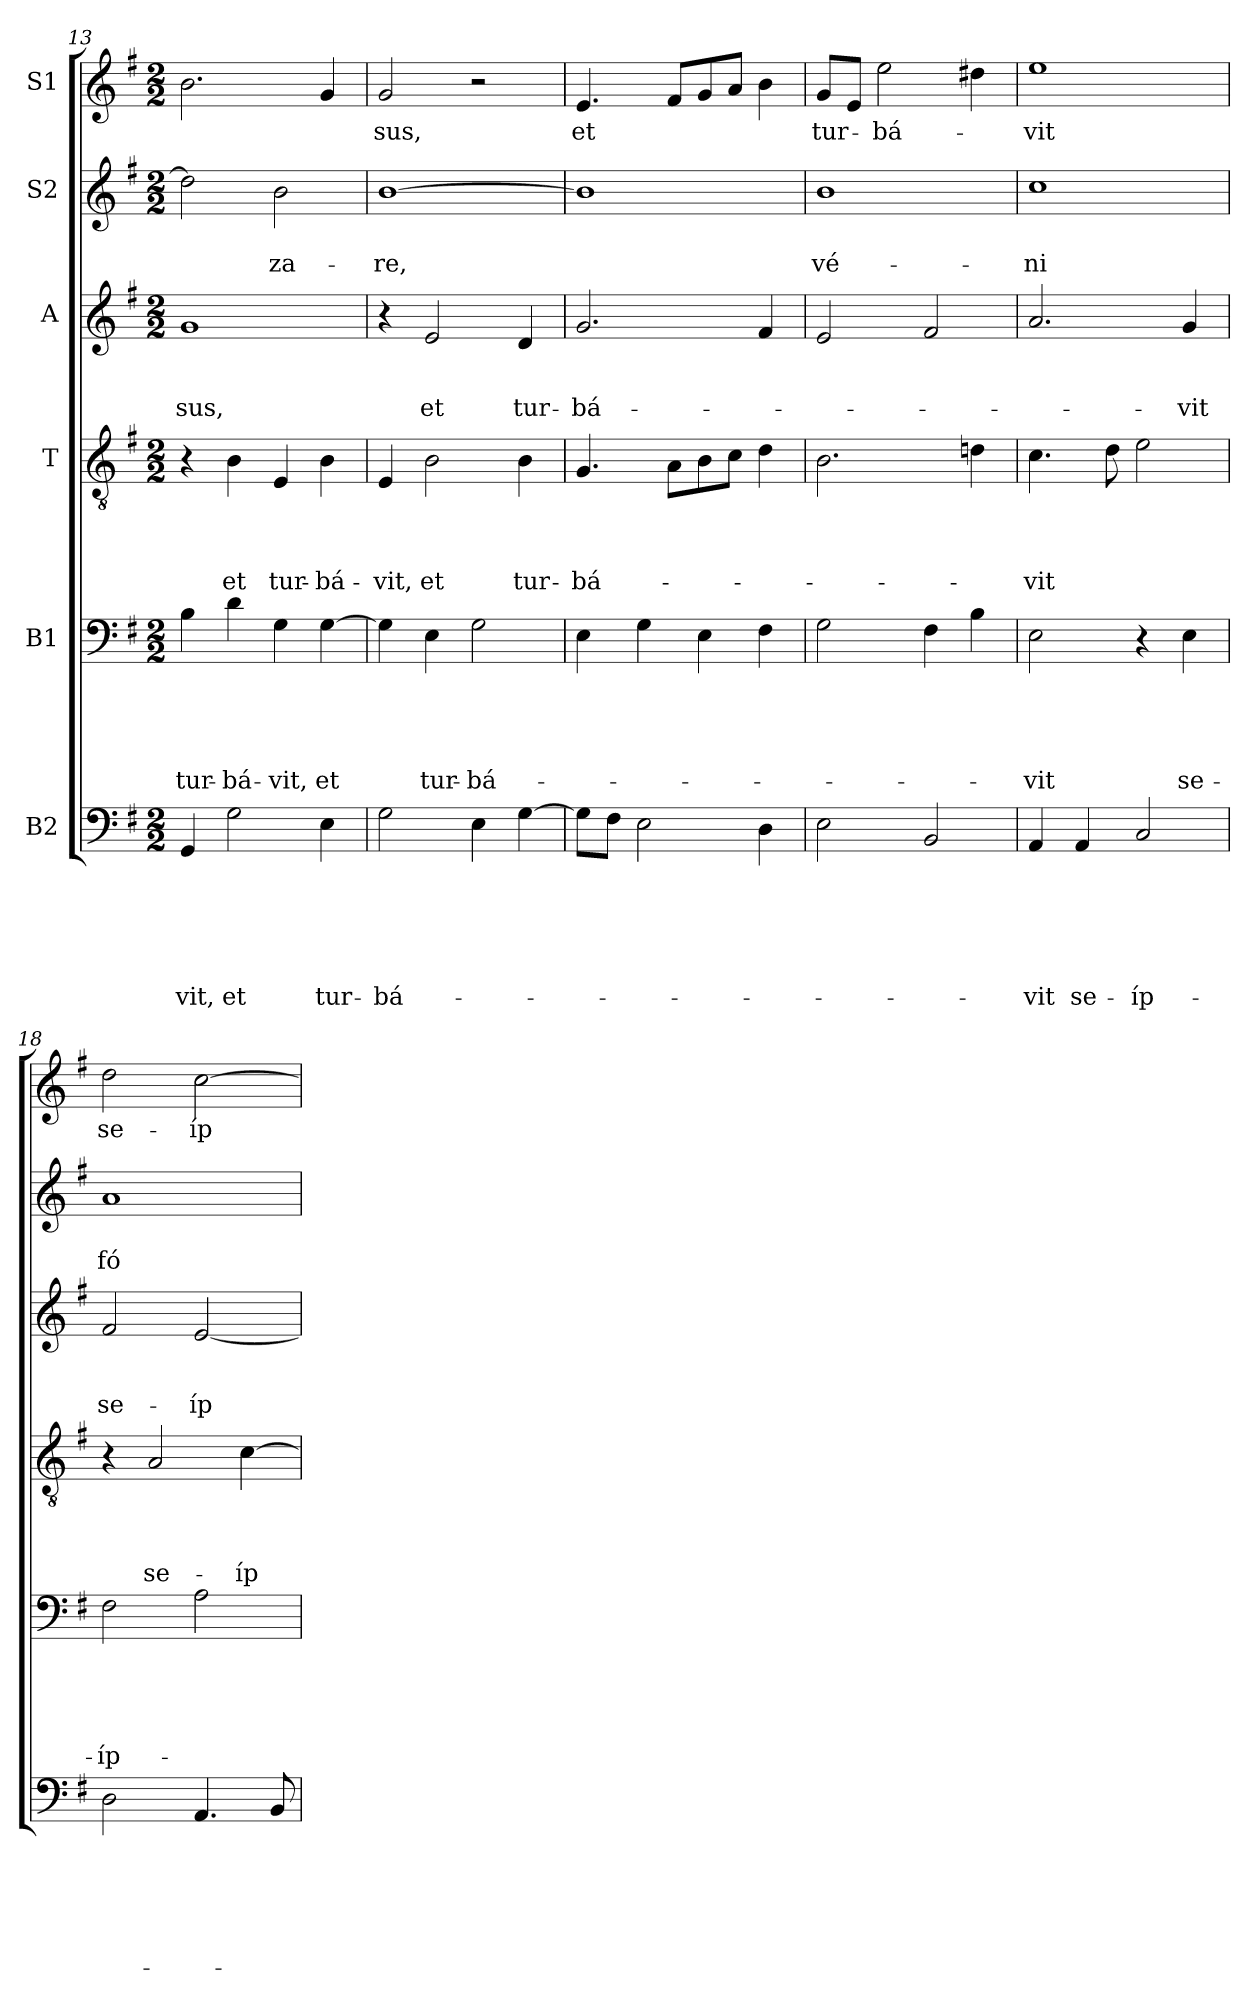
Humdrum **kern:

**kern	**text	**text	**text	**text	**text	**text	**kern	**text	**text	**text	**text	**text	**kern	**text	**text	**text	**text	**kern	**text	**text	**text	**kern	**text	**text	**kern	**text
*part6	*part6	*part6	*part6	*part6	*part6	*part6	*part5	*part5	*part5	*part5	*part5	*part5	*part4	*part4	*part4	*part4	*part4	*part3	*part3	*part3	*part3	*part2	*part2	*part2	*part1	*part1
*staff6	*staff6	*staff6	*staff6	*staff6	*staff6	*staff6	*staff5	*staff5	*staff5	*staff5	*staff5	*staff5	*staff4	*staff4	*staff4	*staff4	*staff4	*staff3	*staff3	*staff3	*staff3	*staff2	*staff2	*staff2	*staff1	*staff1
*I"B2	*	*	*	*	*	*	*I"B1	*	*	*	*	*	*I"T	*	*	*	*	*I"A	*	*	*	*I"S2	*	*	*I"S1	*
*clefF4	*	*	*	*	*	*	*clefF4	*	*	*	*	*	*clefGv2	*	*	*	*	*clefG2	*	*	*	*clefG2	*	*	*clefG2	*
*k[f#]	*	*	*	*	*	*	*k[f#]	*	*	*	*	*	*k[f#]	*	*	*	*	*k[f#]	*	*	*	*k[f#]	*	*	*k[f#]	*
*G:	*	*	*	*	*	*	*G:	*	*	*	*	*	*G:	*	*	*	*	*G:	*	*	*	*G:	*	*	*G:	*
*M2/2	*	*	*	*	*	*	*M2/2	*	*	*	*	*	*M2/2	*	*	*	*	*M2/2	*	*	*	*M2/2	*	*	*M2/2	*
=13	=13	=13	=13	=13	=13	=13	=13	=13	=13	=13	=13	=13	=13	=13	=13	=13	=13	=13	=13	=13	=13	=13	=13	=13	=13	=13
!	!	!	!	!	!	!LO:LY:b	!	!	!	!	!	!LO:LY:b	!	!	!	!	!	!	!	!	!LO:LY:b	!	!	!	!	!
4GG/	.	.	.	.	.	-vit,	4B\	.	.	.	.	tur-	4r	.	.	.	.	1g	.	.	-sus,	2dd\]	.	.	2.b\	.
!	!	!	!	!	!	!LO:LY:b	!	!	!	!	!	!LO:LY:b	!	!	!	!	!LO:LY:b	!	!	!	!	!	!	!	!	!
2G\	.	.	.	.	.	et	4d\	.	.	.	.	-bá-	4B\	.	.	.	et	.	.	.	.	.	.	.	.	.
!	!	!	!	!	!	!	!	!	!	!	!	!LO:LY:b	!	!	!	!	!LO:LY:b	!	!	!	!	!	!	!LO:LY:b	!	!
.	.	.	.	.	.	.	4G\	.	.	.	.	-vit,	4E/	.	.	.	tur-	.	.	.	.	2b\	.	-za-	.	.
!	!	!	!	!	!	!LO:LY:b	!	!	!	!	!	!LO:LY:b	!	!	!	!	!LO:LY:b	!	!	!	!	!	!	!	!	!
4E\	.	.	.	.	.	tur-	[4G\	.	.	.	.	et	4B\	.	.	.	-bá-	.	.	.	.	.	.	.	4g/	.
=14	=14	=14	=14	=14	=14	=14	=14	=14	=14	=14	=14	=14	=14	=14	=14	=14	=14	=14	=14	=14	=14	=14	=14	=14	=14	=14
!	!	!	!	!	!	!LO:LY:b	!	!	!	!	!	!	!	!	!	!	!LO:LY:b	!	!	!	!	!	!	!LO:LY:b	!	!LO:LY:b
2G\	.	.	.	.	.	-bá-	4G\]	.	.	.	.	.	4E/	.	.	.	-vit,	4r	.	.	.	[1b	.	-re,	2g/	-sus,
!	!	!	!	!	!	!	!	!	!	!	!	!LO:LY:b	!	!	!	!	!LO:LY:b	!	!	!	!LO:LY:b	!	!	!	!	!
.	.	.	.	.	.	.	4E\	.	.	.	.	tur-	2B\	.	.	.	et	2e/	.	.	et	.	.	.	.	.
!	!	!	!	!	!	!	!	!	!	!	!	!LO:LY:b	!	!	!	!	!	!	!	!	!	!	!	!	!	!
4E\	.	.	.	.	.	.	2G\	.	.	.	.	-bá-	.	.	.	.	.	.	.	.	.	.	.	.	2r	.
!	!	!	!	!	!	!	!	!	!	!	!	!	!	!	!	!	!LO:LY:b	!	!	!	!LO:LY:b	!	!	!	!	!
[4G\	.	.	.	.	.	.	.	.	.	.	.	.	4B\	.	.	.	tur-	4d/	.	.	tur-	.	.	.	.	.
=15	=15	=15	=15	=15	=15	=15	=15	=15	=15	=15	=15	=15	=15	=15	=15	=15	=15	=15	=15	=15	=15	=15	=15	=15	=15	=15
!	!	!	!	!	!	!	!	!	!	!	!	!	!	!	!	!	!LO:LY:b	!	!	!	!LO:LY:b	!	!	!	!	!LO:LY:b
8G\L]	.	.	.	.	.	.	4E\	.	.	.	.	.	4.G/	.	.	.	-bá-	2.g/	.	.	-bá-	1b]	.	.	4.e/	et
8F#i\J	.	.	.	.	.	.	.	.	.	.	.	.	.	.	.	.	.	.	.	.	.	.	.	.	.	.
2E\	.	.	.	.	.	.	4G\	.	.	.	.	.	.	.	.	.	.	.	.	.	.	.	.	.	.	.
.	.	.	.	.	.	.	.	.	.	.	.	.	8A\L	.	.	.	.	.	.	.	.	.	.	.	8f#/L	.
.	.	.	.	.	.	.	4E\	.	.	.	.	.	8B\	.	.	.	.	.	.	.	.	.	.	.	8g/	.
.	.	.	.	.	.	.	.	.	.	.	.	.	8c\J	.	.	.	.	.	.	.	.	.	.	.	8a/J	.
4D\	.	.	.	.	.	.	4F#\	.	.	.	.	.	4d\	.	.	.	.	4f#/	.	.	.	.	.	.	4b\	.
=16	=16	=16	=16	=16	=16	=16	=16	=16	=16	=16	=16	=16	=16	=16	=16	=16	=16	=16	=16	=16	=16	=16	=16	=16	=16	=16
!	!	!	!	!	!	!	!	!	!	!	!	!	!	!	!	!	!	!	!	!	!	!	!	!LO:LY:b	!	!LO:LY:b
2E\	.	.	.	.	.	.	2G\	.	.	.	.	.	2.B\	.	.	.	.	2e/	.	.	.	1b	.	vé-	8g/L	tur-
.	.	.	.	.	.	.	.	.	.	.	.	.	.	.	.	.	.	.	.	.	.	.	.	.	8e/J	.
!	!	!	!	!	!	!	!	!	!	!	!	!	!	!	!	!	!	!	!	!	!	!	!	!	!	!LO:LY:b
.	.	.	.	.	.	.	.	.	.	.	.	.	.	.	.	.	.	.	.	.	.	.	.	.	2ee\	-bá-
2BB/	.	.	.	.	.	.	4F#\	.	.	.	.	.	.	.	.	.	.	2f#/	.	.	.	.	.	.	.	.
.	.	.	.	.	.	.	4B\	.	.	.	.	.	4dni\	.	.	.	.	.	.	.	.	.	.	.	4dd#i\	.
=17	=17	=17	=17	=17	=17	=17	=17	=17	=17	=17	=17	=17	=17	=17	=17	=17	=17	=17	=17	=17	=17	=17	=17	=17	=17	=17
!	!	!	!	!	!	!LO:LY:b	!	!	!	!	!	!LO:LY:b	!	!	!	!	!LO:LY:b	!	!	!	!	!	!	!LO:LY:b	!	!LO:LY:b
4AA/	.	.	.	.	.	-vit	2E\	.	.	.	.	-vit	4.c\	.	.	.	-vit	2.a/	.	.	.	1cc	.	-ni	1ee	-vit
!	!	!	!	!	!	!LO:LY:b	!	!	!	!	!	!	!	!	!	!	!	!	!	!	!	!	!	!	!	!
4AA/	.	.	.	.	.	se-	.	.	.	.	.	.	.	.	.	.	.	.	.	.	.	.	.	.	.	.
.	.	.	.	.	.	.	.	.	.	.	.	.	8d\	.	.	.	.	.	.	.	.	.	.	.	.	.
!	!	!	!	!	!	!LO:LY:b	!	!	!	!	!	!	!	!	!	!	!	!	!	!	!	!	!	!	!	!
2C/	.	.	.	.	.	-íp-	4r	.	.	.	.	.	2e\	.	.	.	.	.	.	.	.	.	.	.	.	.
!	!	!	!	!	!	!	!	!	!	!	!	!LO:LY:b	!	!	!	!	!	!	!	!	!LO:LY:b	!	!	!	!	!
.	.	.	.	.	.	.	4E\	.	.	.	.	se-	.	.	.	.	.	4g/	.	.	-vit	.	.	.	.	.
!!LO:PB:g=z
=18	=18	=18	=18	=18	=18	=18	=18	=18	=18	=18	=18	=18	=18	=18	=18	=18	=18	=18	=18	=18	=18	=18	=18	=18	=18	=18
!	!	!	!	!	!	!	!	!	!	!	!	!LO:LY:b	!	!	!	!	!	!	!	!	!LO:LY:b	!	!	!LO:LY:b	!	!LO:LY:b
2D\	.	.	.	.	.	.	2F#\	.	.	.	.	-íp-	4r	.	.	.	.	2f#/	.	.	se-	1a	.	fó-	2dd\	se-
!	!	!	!	!	!	!	!	!	!	!	!	!	!	!	!	!	!LO:LY:b	!	!	!	!	!	!	!	!	!
.	.	.	.	.	.	.	.	.	.	.	.	.	2A/	.	.	.	se-	.	.	.	.	.	.	.	.	.
!	!	!	!	!	!	!	!	!	!	!	!	!	!	!	!	!	!	!	!	!	!LO:LY:b	!	!	!	!	!LO:LY:b
4.AA/	.	.	.	.	.	.	2A\	.	.	.	.	.	.	.	.	.	.	[2e/	.	.	-íp-	.	.	.	[2cc\	-íp-
!	!	!	!	!	!	!	!	!	!	!	!	!	!	!	!	!	!LO:LY:b	!	!	!	!	!	!	!	!	!
.	.	.	.	.	.	.	.	.	.	.	.	.	[4c\	.	.	.	-íp-	.	.	.	.	.	.	.	.	.
8BB/	.	.	.	.	.	.	.	.	.	.	.	.	.	.	.	.	.	.	.	.	.	.	.	.	.	.
=	=	=	=	=	=	=	=	=	=	=	=	=	=	=	=	=	=	=	=	=	=	=	=	=	=	=
*-	*-	*-	*-	*-	*-	*-	*-	*-	*-	*-	*-	*-	*-	*-	*-	*-	*-	*-	*-	*-	*-	*-	*-	*-	*-	*-
